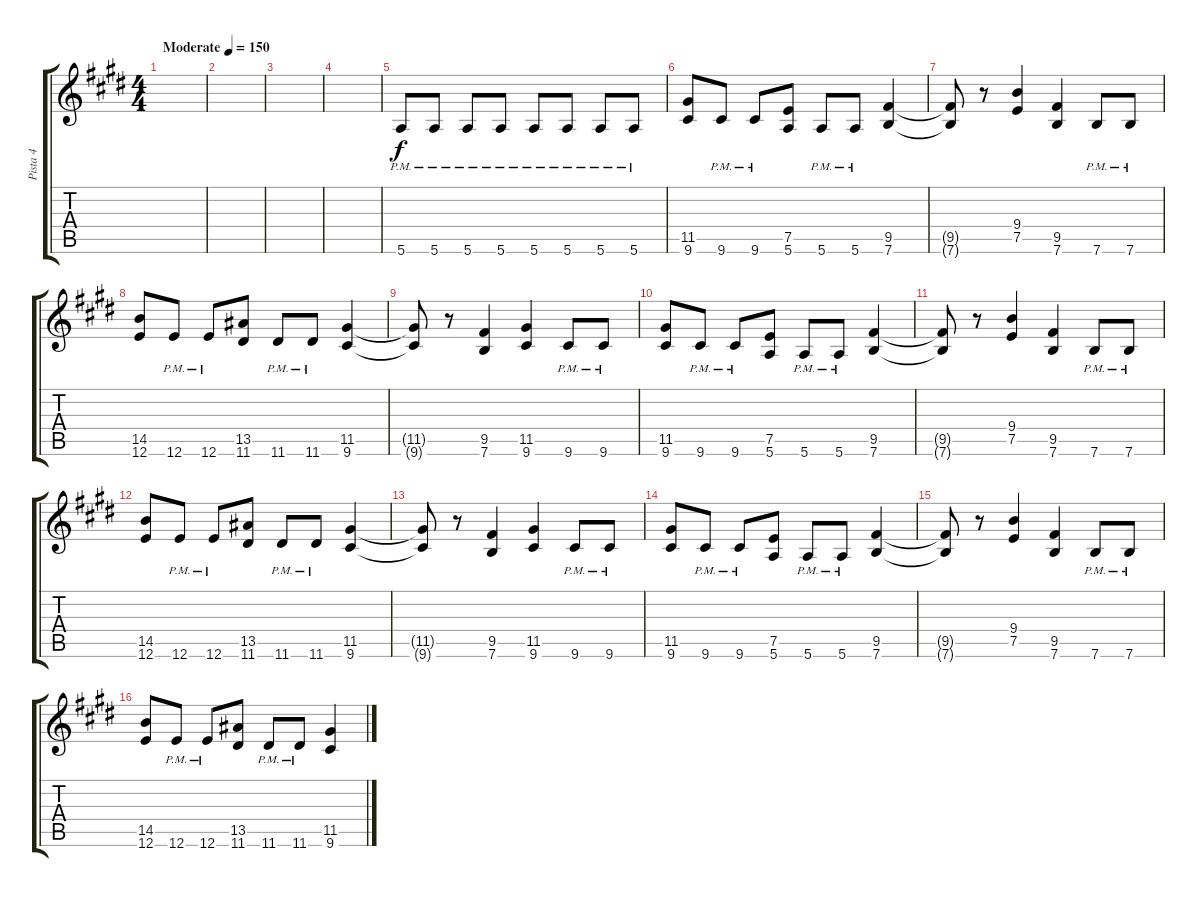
\track ("Pista 4" "Pista 4") {instrument overdrivenguitar}
\staff {score tabs}
\tuning (E4 B3 G3 D3 A2 E2) {hide}
\ts (4 4)
\tempo (150 "Moderate")
\clef g2
\ks e
|
|
|
|
5.6{pm}.8 5.6{pm}.8 5.6{pm}.8 5.6{pm}.8 5.6{pm}.8 5.6{pm}.8 5.6{pm}.8 5.6{pm}.8 |
(11.5 9.6).8 9.6{pm}.8 9.6{pm}.8 (7.5 5.6).8 5.6{pm}.8 5.6{pm}.8 (9.5 7.6).4 |
(9.5{t} 7.6{t}).8 r.8 (9.4 7.5).4 (9.5 7.6).4 7.6{pm}.8 7.6{pm}.8 |
(14.5 12.6).8 12.6{pm}.8 12.6{pm}.8 (13.5 11.6).8 11.6{pm}.8 11.6{pm}.8 (11.5 9.6).4 |
(11.5{t} 9.6{t}).8 r.8 (9.5 7.6).4 (11.5 9.6).4 9.6{pm}.8 9.6{pm}.8 |
(11.5 9.6).8 9.6{pm}.8 9.6{pm}.8 (7.5 5.6).8 5.6{pm}.8 5.6{pm}.8 (9.5 7.6).4 |
(9.5{t} 7.6{t}).8 r.8 (9.4 7.5).4 (9.5 7.6).4 7.6{pm}.8 7.6{pm}.8 |
(14.5 12.6).8 12.6{pm}.8 12.6{pm}.8 (13.5 11.6).8 11.6{pm}.8 11.6{pm}.8 (11.5 9.6).4 |
(11.5{t} 9.6{t}).8 r.8 (9.5 7.6).4 (11.5 9.6).4 9.6{pm}.8 9.6{pm}.8 |
(11.5 9.6).8 9.6{pm}.8 9.6{pm}.8 (7.5 5.6).8 5.6{pm}.8 5.6{pm}.8 (9.5 7.6).4 |
(9.5{t} 7.6{t}).8 r.8 (9.4 7.5).4 (9.5 7.6).4 7.6{pm}.8 7.6{pm}.8 |
(14.5 12.6).8 12.6{pm}.8 12.6{pm}.8 (13.5 11.6).8 11.6{pm}.8 11.6{pm}.8 (11.5 9.6).4
